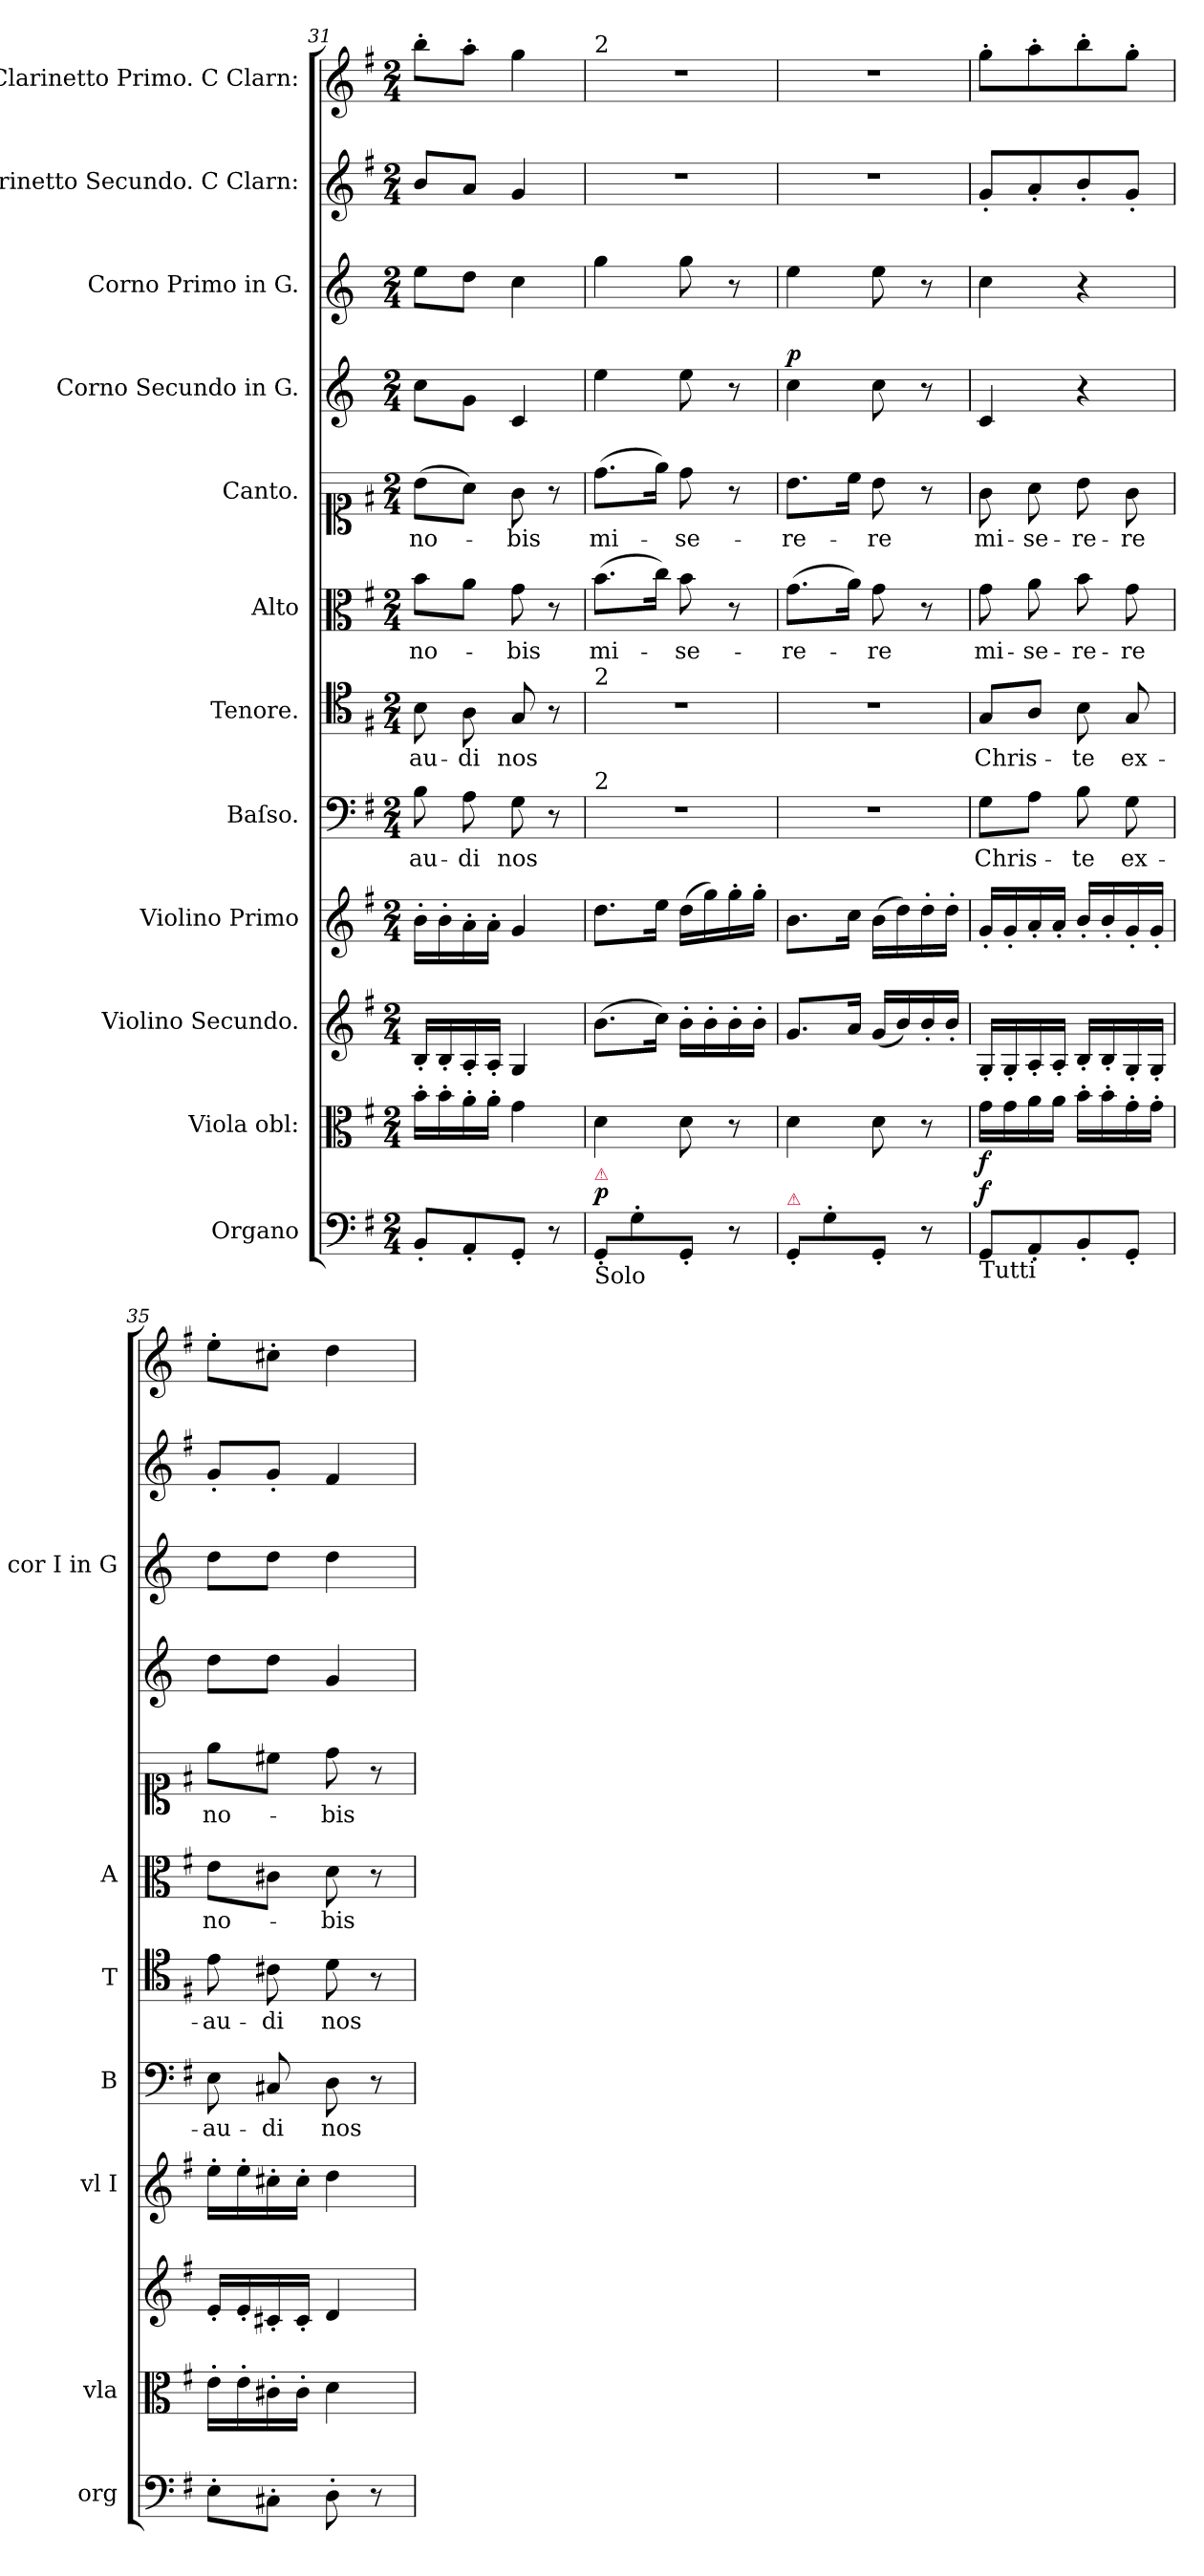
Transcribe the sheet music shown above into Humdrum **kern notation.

**kern	**dynam	**kern	**dynam	**kern	**dynam	**kern	**dynam	**kern	**text	**kern	**text	**kern	**text	**kern	**text	**kern	**dynam	**kern	**dynam	**kern	**kern
*part12	*part12	*part11	*part11	*part10	*part10	*part9	*part9	*part8	*part8	*part7	*part7	*part6	*part6	*part5	*part5	*part4	*part4	*part3	*part3	*part2	*part1
*staff12	*staff12	*staff11	*staff11	*staff10	*staff10	*staff9	*staff9	*staff8	*staff8	*staff7	*staff7	*staff6	*staff6	*staff5	*staff5	*staff4	*staff4	*staff3	*staff3	*staff2	*staff1
*I"Organo	*	*I"Viola obl:	*	*I"Violino Secundo.	*	*I"Violino Primo	*	*I"Baſso.	*	*I"Tenore.	*	*I"Alto	*	*I"Canto.	*	*I"Corno Secundo in G.	*	*I"Corno Primo in G.	*	*I"Clarinetto Secundo. C Clarn:	*I"Clarinetto Primo. C Clarn:
*I'org	*	*I'vla	*	*	*	*I'vl I	*	*I'B	*	*I'T	*	*I'A	*	*	*	*	*	*I'cor I in G	*	*	*
*clefF4	*	*clefC3	*	*clefG2	*	*clefG2	*	*clefF4	*	*clefC4	*	*clefC3	*	*clefC1	*	*clefG2	*	*clefG2	*	*clefG2	*clefG2
*	*	*	*	*	*	*	*	*	*	*	*	*	*	*	*	*ITrd3c5	*	*ITrd3c5	*	*	*
*k[f#]	*	*k[f#]	*	*k[f#]	*	*k[f#]	*	*k[f#]	*	*k[f#]	*	*k[f#]	*	*k[f#]	*	*k[f#]	*	*k[f#]	*	*k[f#]	*k[f#]
*G:	*	*G:	*	*G:	*	*G:	*	*G:	*	*G:	*	*G:	*	*G:	*	*G:	*	*G:	*	*G:	*G:
*M2/4	*	*M2/4	*	*M2/4	*	*M2/4	*	*M2/4	*	*M2/4	*	*M2/4	*	*M2/4	*	*M2/4	*	*M2/4	*	*M2/4	*M2/4
=31	=31	=31	=31	=31	=31	=31	=31	=31	=31	=31	=31	=31	=31	=31	=31	=31	=31	=31	=31	=31	=31
8BB'/L	.	16b'\LL	.	16B'/LL	.	16b'\LL	.	8B\	-au-	8B\	-au-	8b\L	no-	(8b\L	no-	8g\L	.	8b\L	.	8b/L	8bb'\L
.	.	16b'\	.	16B'/	.	16b'\	.	.	.	.	.	.	.	.	.	.	.	.	.	.	.
8AA'/	.	16a'\	.	16A'/	.	16a'\	.	8A\	-di	8A\	-di	8a\J	.	8a\J)	.	8d\J	.	8a\J	.	8a/J	8aa'\J
.	.	16a'\JJ	.	16A'/JJ	.	16a'\JJ	.	.	.	.	.	.	.	.	.	.	.	.	.	.	.
8GG'/J	.	4g\	.	4G/	.	4g/	.	8G\	nos	8G/	nos	8g\	-bis	8g\	-bis	4G/	.	4g\	.	4g/	4gg\
8r	.	.	.	.	.	.	.	8r	.	8r	.	8r	.	8r	.	.	.	.	.	.	.
=32	=32	=32	=32	=32	=32	=32	=32	=32	=32	=32	=32	=32	=32	=32	=32	=32	=32	=32	=32	=32	=32
!	!	!	!	!	!	!	!	!	!	!	!	!	!	!	!	!	!	!	!	!	!LO:TX:a:t=2
!	!	!	!	!	!	!	!	!	!	!LO:TX:a:t=2	!	!	!	!	!	!	!	!	!	!	!
!	!	!	!	!	!	!	!	!LO:TX:a:t=2	!	!	!	!	!	!	!	!	!	!	!	!	!
!LO:TX:b:t=Solo	!	!	!	!	!	!	!	!	!	!	!	!	!	!	!	!	!	!	!	!	!
!LO:TX:a:color=crimson:t=⚠	!	!	!	!	!	!	!	!	!	!	!	!	!	!	!	!	!	!	!	!	!
!	!LO:DY:a	!	!LO:DY:b	!	!LO:DY:b	!	!LO:DY:b	!	!	!	!	!	!	!	!	!	!	!	!LO:DY:b	!	!
8GG'/L	p	4d\	pia	(8.b\L	pia	8.dd\L	pia	2r	.	2r	.	(8.b\L	mi-	(8.dd\L	mi-	4b\	.	4dd\	pia	2r	2r
8G'\	.	.	.	.	.	.	.	.	.	.	.	.	.	.	.	.	.	.	.	.	.
.	.	.	.	16cc\Jk)	.	16ee\Jk	.	.	.	.	.	16cc\Jk)	.	16ee\Jk)	.	.	.	.	.	.	.
8GG'/J	.	8d\	.	16b'\LL	.	(16dd\LL	.	.	.	.	.	8b\	-se-	8dd\	-se-	8b\	.	8dd\	.	.	.
.	.	.	.	16b'\	.	16gg\)	.	.	.	.	.	.	.	.	.	.	.	.	.	.	.
8r	.	8r	.	16b'\	.	16gg'\	.	.	.	.	.	8r	.	8r	.	8r	.	8r	.	.	.
.	.	.	.	16b'\JJ	.	16gg'\JJ	.	.	.	.	.	.	.	.	.	.	.	.	.	.	.
=33	=33	=33	=33	=33	=33	=33	=33	=33	=33	=33	=33	=33	=33	=33	=33	=33	=33	=33	=33	=33	=33
!LO:TX:a:color=crimson:t=⚠	!	!	!	!	!	!	!	!	!	!	!	!	!	!	!	!	!	!	!	!	!
!	!	!	!	!	!	!	!	!	!	!	!	!	!	!	!	!	!LO:DY:a	!	!	!	!
8GG'/L	.	4d\	.	8.g/L	.	8.b\L	.	2r	.	2r	.	(8.g\L	-re-	8.b\L	-re-	4g\	p.	4b\	.	2r	2r
8G'\	.	.	.	.	.	.	.	.	.	.	.	.	.	.	.	.	.	.	.	.	.
.	.	.	.	16a/Jk	.	16cc\Jk	.	.	.	.	.	16a\Jk)	.	16cc\Jk	.	.	.	.	.	.	.
8GG'/J	.	8d\	.	(16g/LL	.	(16b\LL	.	.	.	.	.	8g\	-re	8b\	-re	8g\	.	8b\	.	.	.
.	.	.	.	16b/)	.	16dd\)	.	.	.	.	.	.	.	.	.	.	.	.	.	.	.
8r	.	8r	.	16b'/	.	16dd'\	.	.	.	.	.	8r	.	8r	.	8r	.	8r	.	.	.
.	.	.	.	16b'/JJ	.	16dd'\JJ	.	.	.	.	.	.	.	.	.	.	.	.	.	.	.
=34	=34	=34	=34	=34	=34	=34	=34	=34	=34	=34	=34	=34	=34	=34	=34	=34	=34	=34	=34	=34	=34
!LO:TX:b:t=Tutti	!	!	!	!	!	!	!	!	!	!	!	!	!	!	!	!	!	!	!	!	!
!	!LO:DY:a	!	!LO:DY:b	!	!LO:DY:a	!	!LO:DY:b	!	!	!	!	!	!	!	!	!	!	!	!	!	!
8GG/L	f	16g\LL	f	16G'/LL	forto	16g'/LL	forto	8G\L	Chris-	8G/L	Chris-	8g\	mi-	8g\	mi-	4G/	.	4g\	.	8g'/L	8gg'\L
.	.	16g\	.	16G'/	.	16g'/	.	.	.	.	.	.	.	.	.	.	.	.	.	.	.
8AA'/	.	16a\	.	16A'/	.	16a'/	.	8A\J	.	8A/J	.	8a\	-se-	8a\	-se-	.	.	.	.	8a'/	8aa'\
.	.	16a\JJ	.	16A'/JJ	.	16a'/JJ	.	.	.	.	.	.	.	.	.	.	.	.	.	.	.
8BB'/	.	16b'\LL	.	16B'/LL	.	16b'/LL	.	8B\	-te	8B\	-te	8b\	-re-	8b\	-re-	4r	.	4r	.	8b'/	8bb'\
.	.	16b'\	.	16B'/	.	16b'/	.	.	.	.	.	.	.	.	.	.	.	.	.	.	.
8GG'/J	.	16g'\	.	16G'/	.	16g'/	.	8G\	ex-	8G/	ex-	8g\	-re	8g\	-re	.	.	.	.	8g'/J	8gg'\J
.	.	16g'\JJ	.	16G'/JJ	.	16g'/JJ	.	.	.	.	.	.	.	.	.	.	.	.	.	.	.
=35	=35	=35	=35	=35	=35	=35	=35	=35	=35	=35	=35	=35	=35	=35	=35	=35	=35	=35	=35	=35	=35
8E'\L	.	16e'\LL	.	16e'/LL	.	16ee'\LL	.	8E\	-au-	8e\	-au-	8e\L	no-	8ee\L	no-	8a\L	.	8a\L	.	8g'/L	8ee'\L
.	.	16e'\	.	16e'/	.	16ee'\	.	.	.	.	.	.	.	.	.	.	.	.	.	.	.
8C#X'\J	.	16c#X'\	.	16c#X'/	.	16cc#X'\	.	8C#X/	-di	8c#X\	-di	8c#X\J	.	8cc#X\J	.	8a\J	.	8a\J	.	8g'/J	8cc#X'\J
.	.	16c#'\JJ	.	16c#'/JJ	.	16cc#'\JJ	.	.	.	.	.	.	.	.	.	.	.	.	.	.	.
8D'\	.	4d\	.	4d/	.	4dd\	.	8D\	nos	8d\	nos	8d\	-bis	8dd\	-bis	4d/	.	4a\	.	4f#/	4dd\
8r	.	.	.	.	.	.	.	8r	.	8r	.	8r	.	8r	.	.	.	.	.	.	.
=	=	=	=	=	=	=	=	=	=	=	=	=	=	=	=	=	=	=	=	=	=
*-	*-	*-	*-	*-	*-	*-	*-	*-	*-	*-	*-	*-	*-	*-	*-	*-	*-	*-	*-	*-	*-
